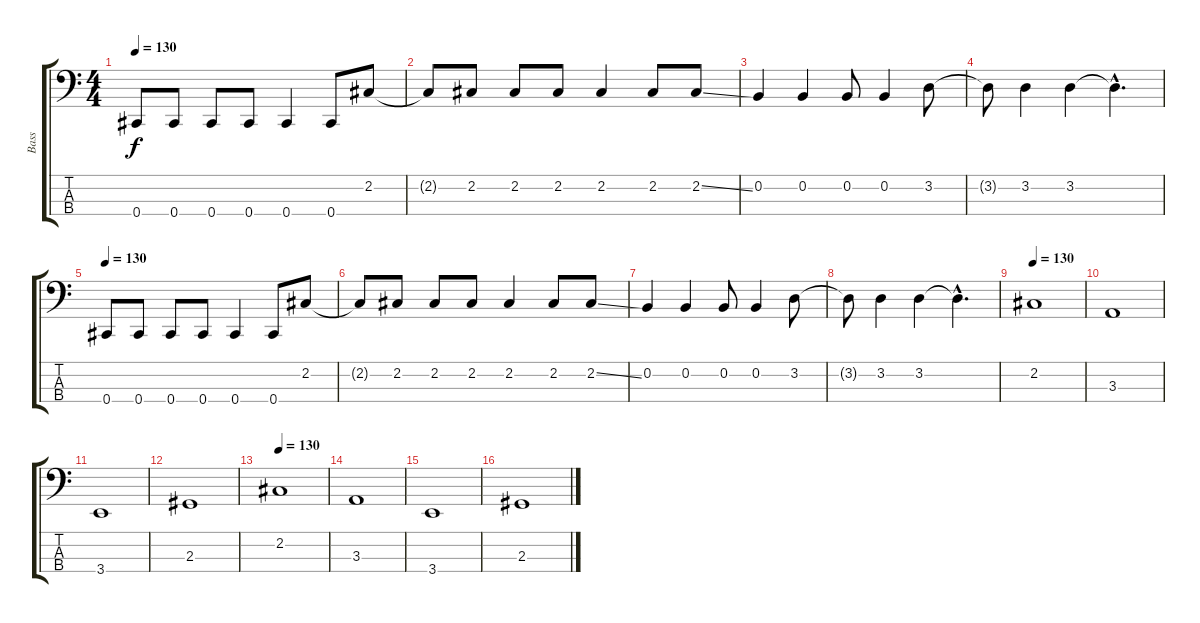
\track ("Bass" "Bass") {instrument electricbasspick}
\staff {score tabs}
\tuning (E2 B1 Gb1 Db1) {hide}
\ts (4 4)
\tempo 140
\tempo 130
\clef f4
\ks c
0.4.8{dy f} 0.4.8 0.4.8 0.4.8 0.4.4 0.4.8 2.2.8 |
2.2{t}.8 2.2.8 2.2.8 2.2.8 2.2.4 2.2.8 2.2{ss}.8 |
0.2.4 0.2.4 0.2.8 0.2.4 3.2.8 |
3.2{t}.8 3.2.4 3.2.4 3.2{hac t}.4{d} |
\tempo 140
\tempo 130
0.4.8 0.4.8 0.4.8 0.4.8 0.4.4 0.4.8 2.2.8 |
2.2{t}.8 2.2.8 2.2.8 2.2.8 2.2.4 2.2.8 2.2{ss}.8 |
0.2.4 0.2.4 0.2.8 0.2.4 3.2.8 |
3.2{t}.8 3.2.4 3.2.4 3.2{hac t}.4{d} |
\tempo 130
2.2.1 |
3.3.1 |
3.4.1 |
2.3.1 |
\tempo 130
2.2.1 |
3.3.1 |
3.4.1 |
2.3.1
